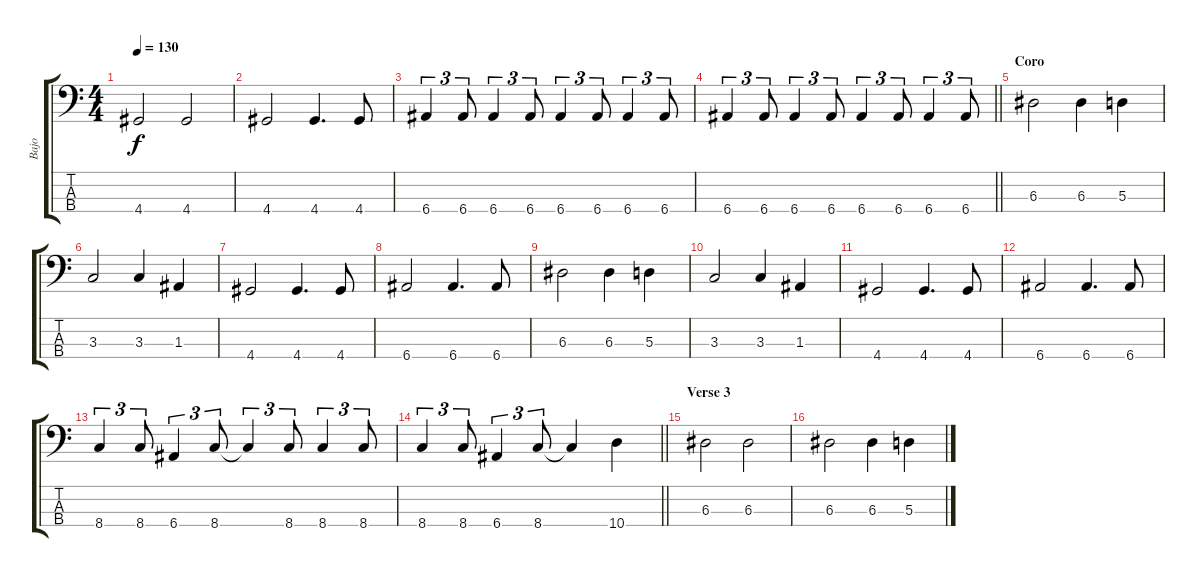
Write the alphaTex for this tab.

\track ("Bajo" "Bajo") {instrument electricbassfinger}
\staff {score tabs}
\tuning (G2 D2 A1 E1) {hide}
\ts (4 4)
\tempo 130
\clef f4
\ks c
4.4.2{dy f} 4.4.2 |
4.4.2 4.4.4{d} 4.4.8 |
6.4.4{tu (3 2)} 6.4.8{tu (3 2)} 6.4.4{tu (3 2)} 6.4.8{tu (3 2)} 6.4.4{tu (3 2)} 6.4.8{tu (3 2)} 6.4.4{tu (3 2)} 6.4.8{tu (3 2)} |
\barLineRight lightlight
6.4.4{tu (3 2)} 6.4.8{tu (3 2)} 6.4.4{tu (3 2)} 6.4.8{tu (3 2)} 6.4.4{tu (3 2)} 6.4.8{tu (3 2)} 6.4.4{tu (3 2)} 6.4.8{tu (3 2)} |
\section ("" "Coro")
6.3.2 6.3.4 5.3.4 |
3.3.2 3.3.4 1.3.4 |
4.4.2 4.4.4{d} 4.4.8 |
6.4.2 6.4.4{d} 6.4.8 |
6.3.2 6.3.4 5.3.4 |
3.3.2 3.3.4 1.3.4 |
4.4.2 4.4.4{d} 4.4.8 |
6.4.2 6.4.4{d} 6.4.8 |
8.4.4{tu (3 2)} 8.4.8{tu (3 2)} 6.4.4{tu (3 2)} 8.4.8{tu (3 2)} 8.4{t}.4{tu (3 2)} 8.4.8{tu (3 2)} 8.4.4{tu (3 2)} 8.4.8{tu (3 2)} |
\barLineRight lightlight
8.4.4{tu (3 2)} 8.4.8{tu (3 2)} 6.4.4{tu (3 2)} 8.4.8{tu (3 2)} 8.4{t}.4 10.4.4 |
\section ("" "Verse 3")
6.3.2 6.3.2 |
6.3.2 6.3.4 5.3.4
